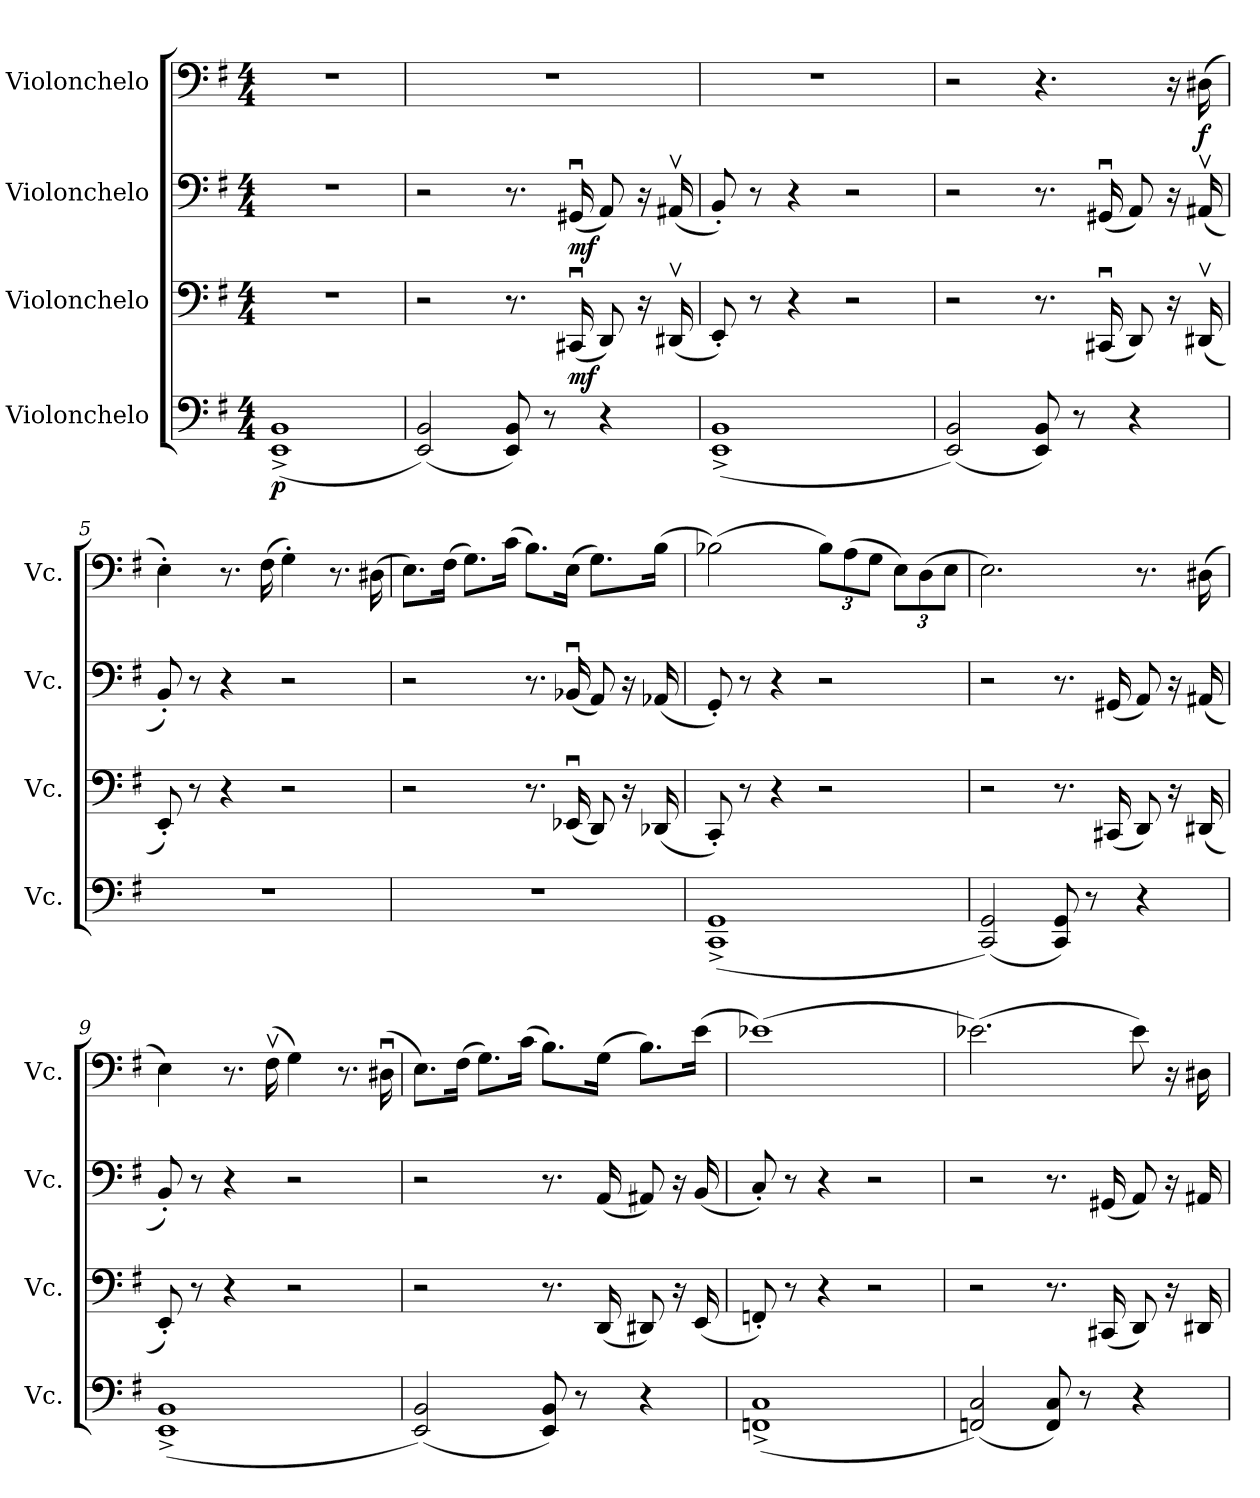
**kern	**dynam	**kern	**dynam	**kern	**dynam	**kern	**dynam
*part4	*part4	*part3	*part3	*part2	*part2	*part1	*part1
*staff4	*staff4	*staff3	*staff3	*staff2	*staff2	*staff1	*staff1
*I"Violonchelo	*	*I"Violonchelo	*	*I"Violonchelo	*	*I"Violonchelo	*
*I'Vc.	*	*I'Vc.	*	*I'Vc.	*	*I'Vc.	*
*clefF4	*	*clefF4	*	*clefF4	*	*clefF4	*
*k[f#]	*	*k[f#]	*	*k[f#]	*	*k[f#]	*
*M4/4	*	*M4/4	*	*M4/4	*	*M4/4	*
*MM120	*	*MM120	*	*MM120	*	*MM120	*
=1	=1	=1	=1	=1	=1	=1	=1
!	!LO:DY:b	!	!	!	!	!	!
(1EE^ 1BB^	p	1r	.	1r	.	1r	.
=2	=2	=2	=2	=2	=2	=2	=2
(2EE/ 2BB/)	.	2r	.	2r	.	1r	.
8EE/ 8BB/)	.	8.r	.	8.r	.	.	.
8r	.	.	.	.	.	.	.
!	!	!	!LO:DY:b	!	!LO:DY:b	!	!
.	.	(16CC#Xu/	mf	(16GG#Xu/	mf	.	.
4r	.	8DD/)	.	8AA/)	.	.	.
.	.	16r	.	16r	.	.	.
.	.	(16DD#Xv/	.	(16AA#Xv/	.	.	.
=3	=3	=3	=3	=3	=3	=3	=3
(1EE^ 1BB^	.	8EE'/)	.	8BB'/)	.	1r	.
.	.	8r	.	8r	.	.	.
.	.	4r	.	4r	.	.	.
.	.	2r	.	2r	.	.	.
=4	=4	=4	=4	=4	=4	=4	=4
(2EE/ 2BB/)	.	2r	.	2r	.	2r	.
8EE/ 8BB/)	.	8.r	.	8.r	.	4.r	.
8r	.	.	.	.	.	.	.
.	.	(16CC#Xu/	.	(16GG#Xu/	.	.	.
4r	.	8DD/)	.	8AA/)	.	.	.
.	.	16r	.	16r	.	16r	.
!	!	!	!	!	!	!	!LO:DY:b
.	.	(16DD#Xv/	.	(16AA#Xv/	.	(16D#X\	f
!!LO:LB:g=z
=5	=5	=5	=5	=5	=5	=5	=5
1r	.	8EE'/)	.	8BB'/)	.	4E'\)	.
.	.	8r	.	8r	.	.	.
.	.	4r	.	4r	.	8.r	.
.	.	.	.	.	.	(16F#\	.
.	.	2r	.	2r	.	4G'\)	.
.	.	.	.	.	.	8.r	.
.	.	.	.	.	.	(16D#X\	.
=6	=6	=6	=6	=6	=6	=6	=6
1r	.	2r	.	2r	.	8.E\L)	.
.	.	.	.	.	.	(16F#\Jk	.
.	.	.	.	.	.	8.G\L)	.
.	.	.	.	.	.	(16c\Jk	.
.	.	8.r	.	8.r	.	8.B\L)	.
.	.	(16EE-Xu/	.	(16BB-Xu/	.	(16E\Jk	.
.	.	8DD/)	.	8AA/)	.	8.G\L)	.
.	.	16r	.	16r	.	.	.
.	.	(16DD-X/	.	(16AA-X/	.	(16B\Jk	.
=7	=7	=7	=7	=7	=7	=7	=7
(1CC^ 1GG^	.	8CC'/)	.	8GG'/)	.	(2B-X\)	.
.	.	8r	.	8r	.	.	.
.	.	4r	.	4r	.	.	.
*	*	*	*	*	*	*Xbrackettup	*
.	.	2r	.	2r	.	12B-\L)	.
.	.	.	.	.	.	(12A\	.
.	.	.	.	.	.	12G\J	.
.	.	.	.	.	.	12E\L)	.
.	.	.	.	.	.	(12D\	.
.	.	.	.	.	.	12E\J	.
=8	=8	=8	=8	=8	=8	=8	=8
(2CC/ 2GG/)	.	2r	.	2r	.	2.E\)	.
8CC/ 8GG/)	.	8.r	.	8.r	.	.	.
8r	.	.	.	.	.	.	.
.	.	(16CC#X/	.	(16GG#X/	.	.	.
4r	.	8DD/)	.	8AA/)	.	8.r	.
.	.	16r	.	16r	.	.	.
.	.	(16DD#X/	.	(16AA#X/	.	(16D#X\	.
!!LO:PB:g=z
=9	=9	=9	=9	=9	=9	=9	=9
(1EE^ 1BB^	.	8EE'/)	.	8BB'/)	.	4E\)	.
.	.	8r	.	8r	.	.	.
.	.	4r	.	4r	.	8.r	.
.	.	.	.	.	.	(16F#v\	.
.	.	2r	.	2r	.	4G\)	.
.	.	.	.	.	.	8.r	.
.	.	.	.	.	.	(16D#Xu\	.
=10	=10	=10	=10	=10	=10	=10	=10
(2EE/ 2BB/)	.	2r	.	2r	.	8.E\L)	.
.	.	.	.	.	.	(16F#\Jk	.
.	.	.	.	.	.	8.G\L)	.
.	.	.	.	.	.	(16c\Jk	.
8EE/ 8BB/)	.	8.r	.	8.r	.	8.B\L)	.
8r	.	.	.	.	.	.	.
.	.	(16DD/	.	(16AA/	.	(16G\Jk	.
4r	.	8DD#X/)	.	8AA#X/)	.	8.B\L)	.
.	.	16r	.	16r	.	.	.
.	.	(16EE/	.	(16BB/	.	(16e\Jk	.
=11	=11	=11	=11	=11	=11	=11	=11
(1FFn^ 1C^	.	8FFn'/)	.	8C'/)	.	(1e-X)	.
.	.	8r	.	8r	.	.	.
.	.	4r	.	4r	.	.	.
.	.	2r	.	2r	.	.	.
=12	=12	=12	=12	=12	=12	=12	=12
(2FFn/ 2C/)	.	2r	.	2r	.	(2.e-X\)	.
8FF/ 8C/)	.	8.r	.	8.r	.	.	.
8r	.	.	.	.	.	.	.
.	.	(16CC#X/	.	(16GG#X/	.	.	.
4r	.	8DD/)	.	8AA/)	.	8e-\)	.
.	.	16r	.	16r	.	16r	.
.	.	16DD#X/	.	16AA#X/	.	16D#X\	.
=	=	=	=	=	=	=	=
*-	*-	*-	*-	*-	*-	*-	*-
